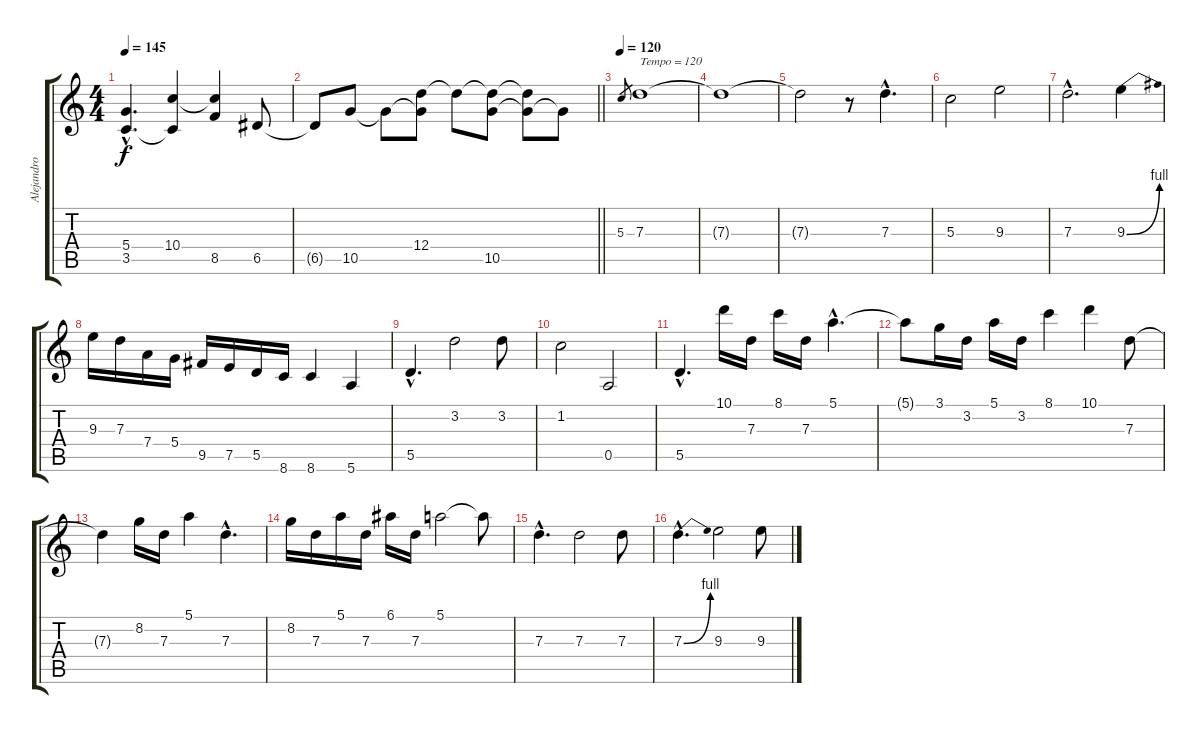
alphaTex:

\track ("Alejandro Silva" "Alejandro ") {instrument distortionguitar}
\staff {score tabs}
\tuning (E4 B3 G3 D3 A2 E2) {hide}
\ts (4 4)
\tempo 145
\clef g2
\ks c
(5.4{hac} 3.5{hac}).4{d dy f} (10.4 3.5{t}).4 (10.4{t} 8.5).4 6.5.8 |
\barLineRight lightlight
6.5{t}.8 10.5.8 10.5{t}.8 (12.4 10.5{t}).8 12.4{t}.8 (12.4{t} 10.5).8 (12.4{t} 10.5{t}).8 10.5{t}.8 |
\tempo 120
5.3.8{gr} 7.3.1{txt "Tempo = 120"} |
7.3{t}.1 |
7.3{t}.2 r.8 7.3{hac}.4{d} |
5.3.2 9.3.2 |
7.3{hac}.2{d} 9.3{be (bend 0 0 60 4)}.4 |
9.3.16 7.3.16 7.4.16 5.4.16 9.5.16 7.5.16 5.5.16 8.6.16 8.6.4 5.6.4 |
5.5{hac}.4{d} 3.2.2 3.2.8 |
1.2.2 0.5.2 |
5.5{hac}.4{d} 10.1.16 7.3.16 8.1.16 7.3.16 5.1{hac}.4{d} |
5.1{t}.8 3.1.16 3.2.16 5.1.16 3.2.16 8.1.4 10.1.4 7.3.8 |
7.3{t}.4 8.2.16 7.3.16 5.1.4 7.3{hac}.4{d} |
8.2.16 7.3.16 5.1.16 7.3.16 6.1.16 7.3.16 5.1.2 5.1{t}.8 |
7.3{hac}.4{d} 7.3.2 7.3.8 |
7.3{be (bend 0 0 60 4) hac}.4{d} 9.3.2 9.3.8
